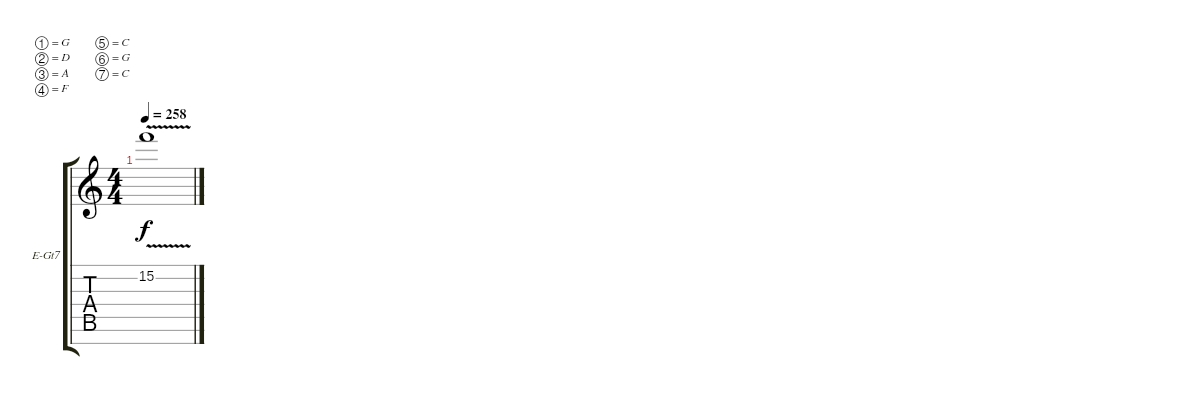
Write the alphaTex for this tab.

\defaultSystemsLayout 4
\bracketExtendMode groupsimilarinstruments
\firstSystemTrackNameOrientation horizontal
\otherSystemsTrackNameOrientation horizontal
\track ("Electric Guitar" "E-Gt7") {instrument distortionguitar}
\staff {score tabs}
\tuning (G4 D4 A3 F3 C3 G2 C2)
\ts (4 4)
\tempo 258
\clef g2
\ks c
15.2{v t}.1{dy f} |
\scale
0.485477 |
\scale
0.257261 |
\scale
0.257261 |
\scale
0.333333 |
\scale
0.333333 |
\scale
0.333333 |
\scale
0.333333 |
\scale
0.333333 |
\scale
0.333333 |
\scale
0.333333 |
\scale
0.333333 |
\scale
0.333333 |
\scale
0.333333 |
\scale
0.333333 |
\scale
0.333333
